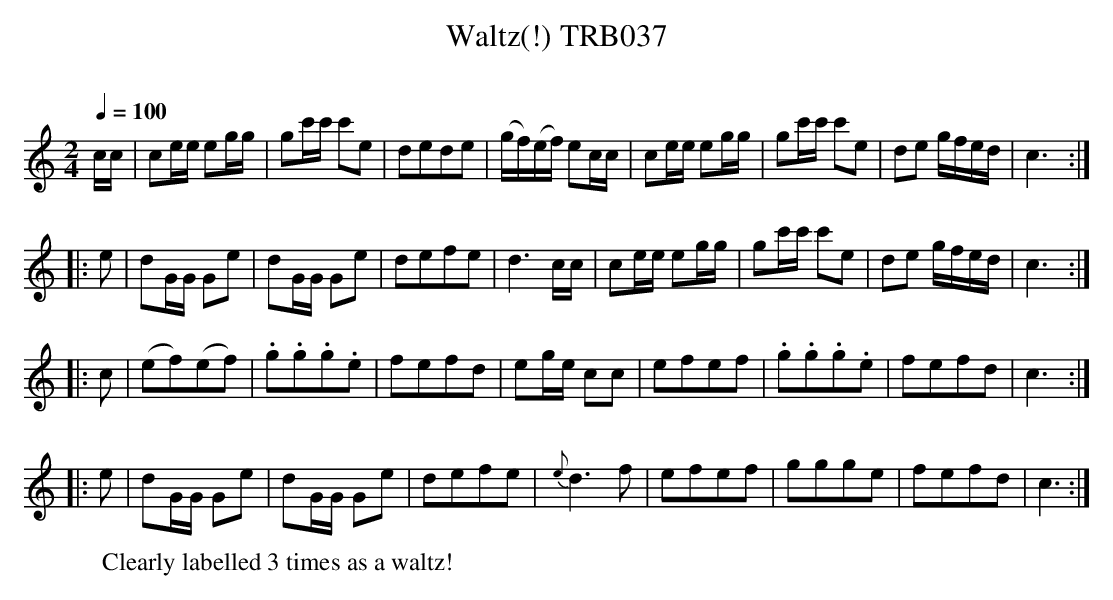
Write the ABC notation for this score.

X:1
T:Waltz(!) TRB037
Q:1/4=100
W:Clearly labelled 3 times as a waltz!
L:1/8
M:2/4
O:
K:C
c/c/ | ce/e/ eg/g/ | gc'/c'/ c'e | dede | (g/f/)(e/f/) ec/c/ | ce/e/ eg/g/ | gc'/c'/ c'e | de g/f/e/d/ | c3 :|
|:e | dG/G/ Ge | dG/G/ Ge | defe | d3 c/c/ | ce/e/ eg/g/ | gc'/c'/ c'e | de g/f/e/d/ | c3 :|
|:c | (ef)(ef) | .g.g.g.e | fefd | eg/e/ cc | efef | .g.g.g.e | fefd | c3 :|
|:e | dG/G/ Ge | dG/G/ Ge | defe | {e}d3 f | efef | ggge | fefd | c3 :|
